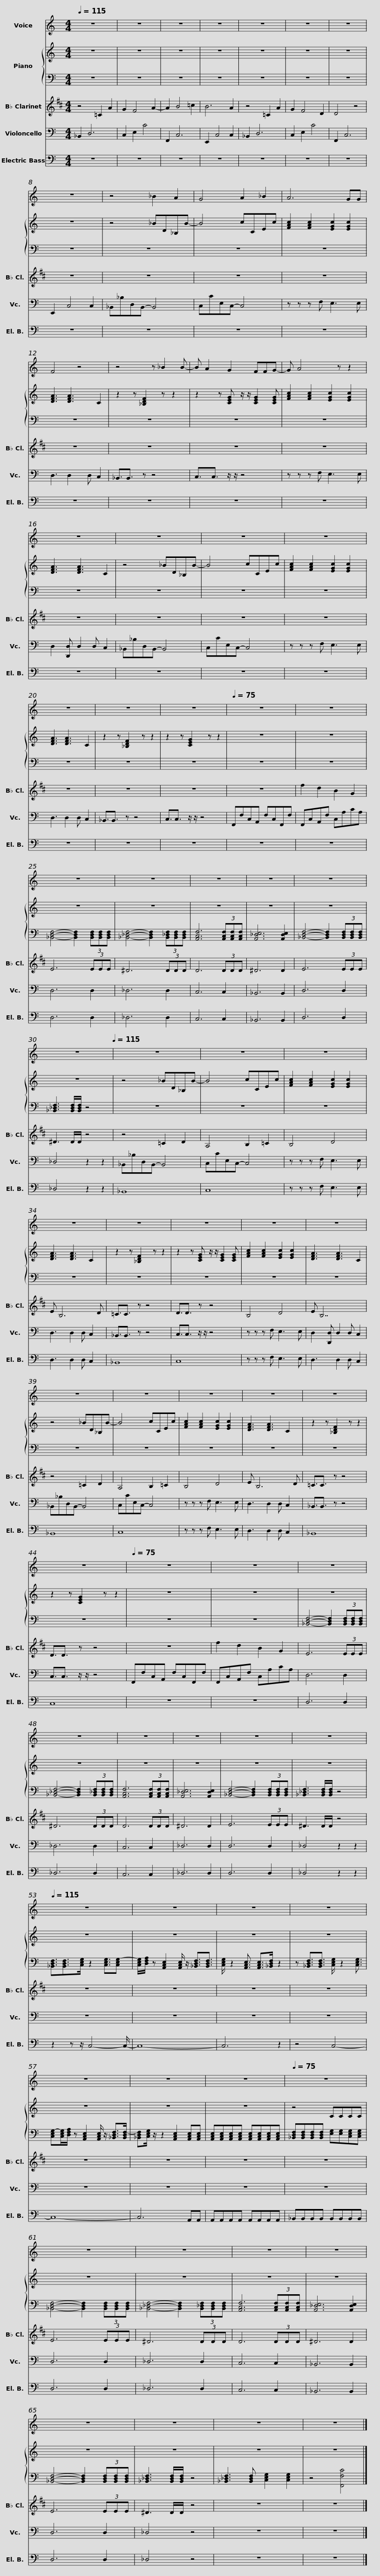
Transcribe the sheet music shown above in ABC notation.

X:1
%%score 1 { 2 | 3 } 4 5 6
L:1/8
Q:1/4=115
M:4/4
I:linebreak $
K:C
V:1 treble
V:2 treble
V:3 bass
V:4 treble transpose=-2
V:5 bass
V:6 bass transpose=-12
V:1
 z8 | z8 | z8 | z8 | z8 | %5
 z8 | z8 | z8 |$ z4 _B2 A2 | G4 A2 _B2 | %10
 A6 GG | F4 z4 | z4 z _B2 B- |$ B A2 G2 FFG- | G A4 z z2 | %15
 z8 | z8 |$ z8 | z8 | z8 | %20
 z8 | z8 |$[Q:1/4=75] z8 | z8 | z8 | %25
 z8 | z8 | z8 |$ z8 | z8[Q:1/4=115] | %30
 z8 | z8 | z8 |$ z8 | z8 | %35
 z8 | z8 | z8 |$ z8 | z8 | %40
 z8 | z8 | z8 |$ z8 |[Q:1/4=75] z8 | %45
 z8 | z8 | z8 |$ z8 | z8 | %50
 z8 | z8[Q:1/4=115] | z8 |$ z8 | z8 | %55
 z8 | z8 |$ z8 | z8 |[Q:1/4=75] z8 | %60
 z8 | z8 |$ z8 | z8 | z8 | %65
 z8 | z8 | z8 |] %68
V:2
 z8 | z8 | z8 | z8 | z8 | %5
 z8 | z8 | z8 |$ z4 _BD_B,B- | B4 cCEc | %10
 [FAc]2 [FAc]2 [EGc]2 [EGc]2 | [DFA]3 [DFA]3 C2 | z2 z [_B,DF]2 z z2 |$ z2 z [CEG] z/ z/ [CEG]2 [CEG] | [FAc]2 [FAc]2 [EGc]2 [EGc]2 | %15
 [DFA]3 [DFA]3 C2 | z4 _BD_B,B- |$ B4 cCEc | [FAc]2 [FAc]2 [EGc]2 [EGc]2 | [DFA]3 [DFA]3 C2 | %20
 z2 z [_B,DF]2 z z2 | z2 z [CEG]2 z z2 |$ z8 | z8 | z8 | %25
 z8 | z8 | z8 |$ z8 | z8 | %30
 z4 _BD_B,B- | B4 cCEc | [FAc]2 [FAc]2 [EGc]2 [EGc]2 |$ [DFA]3 [DFA]3 C2 | z2 z [_B,DF]2 z z2 | %35
 z2 z [CEG] z/ z/ [CEG]2 [CEG] | [FAc]2 [FAc]2 [EGc]2 [EGc]2 | [DFA]3 [DFA]3 C2 |$ z4 _BD_B,B- | B4 cCEc | %40
 [FAc]2 [FAc]2 [EGc]2 [EGc]2 | [DFA]3 [DFA]3 C2 | z2 z [_B,DF]2 z z2 |$ z2 z [CEG]2 z z2 | z8 | %45
 z8 | z8 | z8 |$ z8 | z8 | %50
 z8 | z8 | z8 |$ z8 | z8 | %55
 z8 | z8 |$ z8 | z8 | z4 CCCC | %60
 z8 | z8 |$ z8 | z8 | z8 | %65
 z8 | z8 | z8 |] %68
V:3
 z8 | z8 | z8 | z8 | z8 | %5
 z8 | z8 | z8 |$ z8 | z8 | %10
 z8 | z8 | z8 |$ z8 | z8 | %15
 z8 | z8 |$ z8 | z8 | z8 | %20
 z8 | z8 |$ z8 | z8 | [_B,,D,F,]4- [B,,D,F,]2 (3[B,,D,F,][B,,D,F,][B,,D,F,] | %25
 [_B,,_D,F,]4- [B,,D,F,]2 (3[B,,_D,F,][B,,D,F,][B,,D,F,] | [A,,C,F,]6 (3[A,,C,F,][A,,C,F,][A,,C,F,] | [A,,_D,E,]6 [A,,D,E,]2 |$ [_B,,D,F,]4- [B,,D,F,]2 (3[B,,D,F,][B,,D,F,][B,,D,F,] | [_B,,_D,F,]3 [B,,D,F,]/[B,,D,F,]/ z4 | %30
 z8 | z8 | z8 |$ z8 | z8 | %35
 z8 | z8 | z8 |$ z8 | z8 | %40
 z8 | z8 | z8 |$ z8 | z8 | %45
 z8 | [_B,,D,F,]4- [B,,D,F,]2 (3[B,,D,F,][B,,D,F,][B,,D,F,] | [_B,,_D,F,]4- [B,,D,F,]2 (3[B,,_D,F,][B,,D,F,][B,,D,F,] |$ [A,,C,F,]6 (3[A,,C,F,][A,,C,F,][A,,C,F,] | [A,,_D,E,]6 [A,,D,E,]2 | %50
 [_B,,D,F,]4- [B,,D,F,]2 (3[B,,D,F,][B,,D,F,][B,,D,F,] | [_B,,_D,F,]3 [B,,D,F,]/[B,,D,F,]/ z4 | [_B,,D,F,]3/2[B,,D,F,]>[C,E,G,] z2 [C,E,G,]3/2[C,E,G,-] |$ [C,E,G,]/[D,F,A,]/ z [A,,C,E,]2 [A,,C,E,]/ z/ [_B,,D,F,]3/2[B,,D,F,]3/2 | [C,E,G,]/ z2 [A,,C,E,]3/2 [A,,C,E,]>[_B,,D,F,] z2 | %55
 z [_B,,D,F,]3/2[B,,D,F,]3/2 [C,E,G,]/ z2 [C,E,G,]3/2 | [C,E,G,-][C,E,G,]/[D,F,A,]/ z [A,,C,E,]2 [A,,C,E,]/ z/ [_B,,D,F,]>[B,,D,F,-] |$ [_B,,D,F,][C,E,G,]/ z/ z2 [A,,C,E,]2 [A,,C,E,][A,,C,E,] | [A,,C,E,][A,,C,E,][A,,C,E,][A,,C,E,] [A,,C,E,][A,,C,E,][A,,C,E,][A,,C,E,] | [_B,,D,F,][B,,D,F,][B,,D,F,][B,,D,F,] [E,G,][E,G,][C,E,G,][C,E,G,] | %60
 [_B,,D,F,]4- [B,,D,F,]2 (3[B,,D,F,][B,,D,F,][B,,D,F,] | [_B,,_D,F,]4- [B,,D,F,]2 (3[B,,_D,F,][B,,D,F,][B,,D,F,] |$ [A,,C,F,]6 (3[A,,C,F,][A,,C,F,][A,,C,F,] | [A,,_D,E,]6 [A,,D,E,]2 | [_B,,D,F,]4- [B,,D,F,]2 (3[B,,D,F,][B,,D,F,][B,,D,F,] | %65
 [_B,,_D,F,]3 [B,,D,F,]/[B,,D,F,]/ z4 | [_B,,_D,F,]3 [B,,D,F,] [C,E,G,]2 [C,E,G,]2 | z4 [F,,F,C]4 |] %68
V:4
[K:D] z4 =C2 A2 | G2 F4 A2- | A2 B4 =c2 | B6 A2 | z4 =C2 A2 | %5
 G2 F4 D2 | D4 z4 | z8 |$ z8 | z8 | %10
 z8 | z8 | z8 |$ z8 | z8 | %15
 z8 | z8 |$ z8 | z8 | z8 | %20
 z8 | z8 |$ z8 | f2 d2 B2 G2 | E6 (3EEE | %25
 ^D6 (3DDD | D6 (3DDD | ^D6 D2 |$ E6 (3EEE | ^D3 D/D/ z4 | %30
 z4 =C2 D2 | A,4 B,2 =C2 | B,4 D4 |$ E B,6 D | =C3/2C3/2 z z4 | %35
 D3/2D3/2 z z4 | B,4 D4 | E B,7 |$ z4 =C2 D2 | A,4 B,2 =C2 | %40
 B,4 D4 | E B,6 D | =C3/2C3/2 z z4 |$ D3/2D3/2 z z4 | z8 | %45
 f2 d2 B2 G2 | E6 (3EEE | ^D6 (3DDD |$ D6 (3DDD | ^D6 D2 | %50
 E6 (3EEE | ^D3 D/D/ z4 | z8 |$ z8 | z8 | %55
 z8 | z8 |$ z8 | z8 | z8 | %60
 E6 (3EEE | ^D6 (3DDD |$ D6 (3DDD | ^D6 D2 | E6 (3EEE | %65
 ^D3 D/D/ z4 | z8 | z8 |] %68
V:5
 _B,,2 D,6 | C,2 E,2 C4 | F,,2 C,6 | E,,2 C,4 C,2 | _B,,2 D,6 | %5
 C,2 E,2 C4 | F,,2 C,6 | E,,2 C,4 C,2 |$ _B,,_B,D,B,,- B,,4 | C,CE,C,- C,4 | %10
 z z z F, E,3 E, | D,3 D,2 D, C,2 | _B,,3/2B,,3/2 z z4 |$ C,3/2C,3/2 z/ z/ z4 | z z z F, E,3 E, | %15
 D,2 [D,,D,] D,2 D, C,2 | _B,,_B,D,B,,- B,,4 |$ C,CE,C,- C,4 | z z z F, E,3 E, | D,3 D,2 D, C,2 | %20
 _B,,3/2B,,3/2 z z4 | C,3/2C,3/2 z/ z/ z4 |$ F,,F,C,A,, F,C,F,,F, | F,,C,A,,F, C,A,CA, | D,6 D,2 | %25
 _D,6 D,2 | C,6 C,2 | _B,,6 B,,2 |$ D,6 D,2 | _D,4 z2 z2 | %30
 _B,,_B,D,B,,- B,,4 | C,CE,C,- C,4 | z z z F, E,3 E, |$ D,3 D,2 D, C,2 | _B,,3/2B,,3/2 z z4 | %35
 C,3/2C,3/2 z/ z/ z4 | z z z F, E,3 E, | D,2 [D,,D,] D,2 D, C,2 |$ _B,,_B,D,B,,- B,,4 | C,CE,C,- C,4 | %40
 z z z F, E,3 E, | D,3 D,2 D, C,2 | _B,,3/2B,,3/2 z z4 |$ C,3/2C,3/2 z/ z/ z4 | F,,F,C,A,, F,C,F,,F, | %45
 F,,C,A,,F, C,A,CA, | D,6 D,2 | _D,6 D,2 |$ C,6 C,2 | _D,6 D,2 | %50
 D,6 D,2 | _D,4 z2 z2 | z8 |$ z8 | z8 | %55
 z8 | z8 |$ z8 | z8 | z8 | %60
 D,6 D,2 | _D,6 D,2 |$ C,6 C,2 | _B,,6 B,,2 | D,6 D,2 | %65
 _D,4 z4 | z8 | z8 |] %68
V:6
 z8 | z8 | z8 | z8 | z8 | %5
 z8 | z8 | z8 |$ z8 | z8 | %10
 z8 | z8 | z8 |$ z8 | z8 | %15
 z8 | z8 |$ z8 | z8 | z8 | %20
 z8 | z8 |$ z8 | z8 | D,6 D,2 | %25
 _D,6 D,2 | C,6 C,2 | _B,,6 B,,2 |$ D,6 D,2 | _D,4 z2 z2 | %30
 _B,,8 | C,8 | z z z F, E,3 E, |$ D,3 D,2 D, C,2 | _B,,8 | %35
 C,8 | z z z F, E,3 E, | D,3 D,2 D, C,2 |$ _B,,8 | C,8 | %40
 z z z F, E,3 E, | D,3 D,2 D, C,2 | _B,,8 |$ C,8 | z8 | %45
 z8 | D,6 D,2 | _D,6 D,2 |$ C,6 C,2 | _D,6 D,2 | %50
 D,6 D,2 | _D,4 z2 z2 | z2 z z/ C,4- C,/- |$ C,8- | C,6 z2 | %55
 z4 C,4- | C,8- |$ C,6 A,,A,, | A,,A,,A,,A,, A,,A,,A,,A,, | _B,,B,,B,,B,, B,,B,,B,,B,, | %60
 D,6 D,2 | _D,6 D,2 |$ C,6 C,2 | _B,,6 B,,2 | D,6 D,2 | %65
 _D,4 z4 | z8 | z8 |] %68
